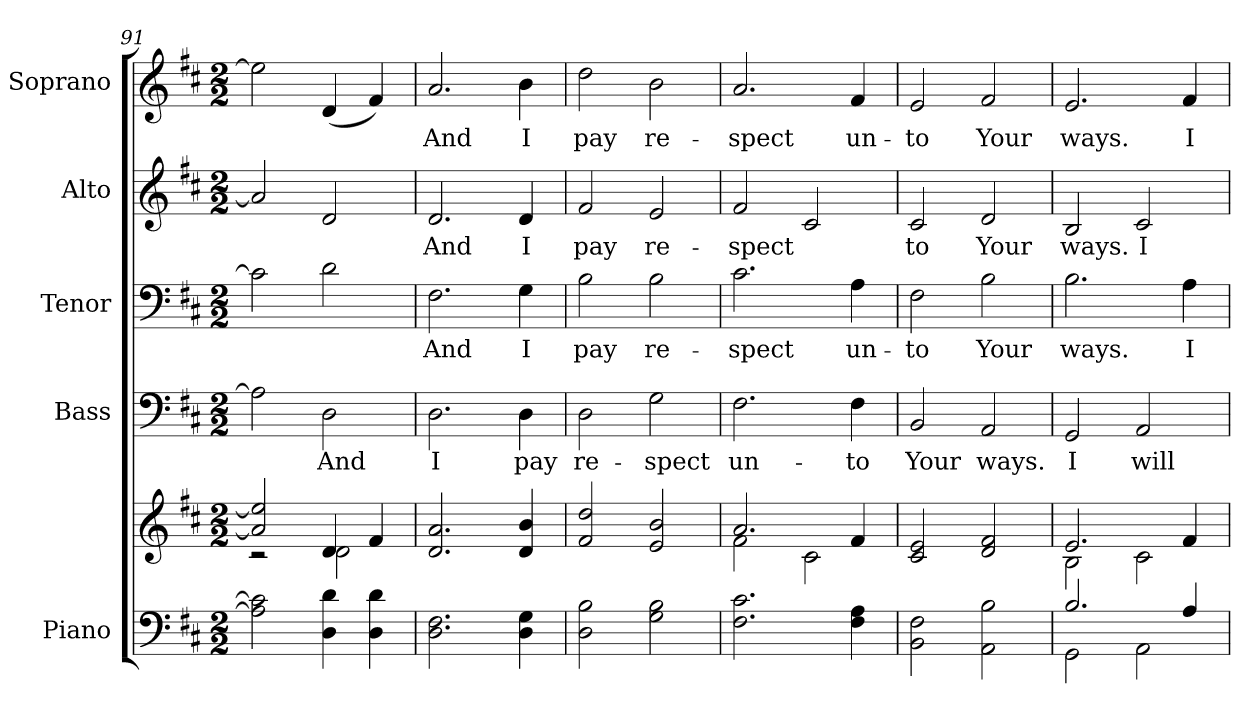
**kern	**kern	**kern	**text	**kern	**text	**kern	**text	**kern	**text
*part5	*part5	*part4	*part4	*part3	*part3	*part2	*part2	*part1	*part1
*staff6	*staff5	*staff4	*staff4	*staff3	*staff3	*staff2	*staff2	*staff1	*staff1
*I"Piano	*	*I"Bass	*	*I"Tenor	*	*I"Alto	*	*I"Soprano	*
*I'Pno.	*	*I'B.	*	*I'T.	*	*I'A.	*	*I'S.	*
*clefF4	*clefG2	*clefF4	*	*clefF4	*	*clefG2	*	*clefG2	*
*k[f#c#]	*k[f#c#]	*k[f#c#]	*	*k[f#c#]	*	*k[f#c#]	*	*k[f#c#]	*
*D:	*D:	*D:	*	*D:	*	*D:	*	*D:	*
*M2/2	*M2/2	*M2/2	*	*M2/2	*	*M2/2	*	*M2/2	*
=91	=91	=91	=91	=91	=91	=91	=91	=91	=91
*	*^	*	*	*	*	*	*	*	*
2Ai\] 2c#i]	2ai/] 2eei]	2r	2Ai\]	.	2c#i\]	.	2ai/]	.	2eei\]	.
!	!	!	!	!LO:LY:b:color=#000000	!	!	!	!	!	!
4Di\ 4di	4di/	2di\	2Di\	And	2di\	.	2di/	.	(4di/	.
4Di\ 4di	4f#i/	.	.	.	.	.	.	.	4f#i/)	.
*	*v	*v	*	*	*	*	*	*	*	*
=92	=92	=92	=92	=92	=92	=92	=92	=92	=92
!	!	!	!LO:LY:b:color=#000000	!	!	!	!	!	!
!	!	!	!	!	!LO:LY:b:color=#000000	!	!	!	!
!	!	!	!	!	!	!	!LO:LY:b:color=#000000	!	!
!	!	!	!	!	!	!	!	!	!LO:LY:b:color=#000000
2.Di\ 2.F#i	2.di/ 2.ai	2.Di\	I	2.F#i\	And	2.di/	And	2.ai/	And
!	!	!	!LO:LY:b:color=#000000	!	!	!	!	!	!
!	!	!	!	!	!LO:LY:b:color=#000000	!	!	!	!
!	!	!	!	!	!	!	!LO:LY:b:color=#000000	!	!
!	!	!	!	!	!	!	!	!	!LO:LY:b:color=#000000
4Di\ 4Gi	4di/ 4bi	4Di\	pay	4Gi\	I	4di/	I	4bi\	I
=93	=93	=93	=93	=93	=93	=93	=93	=93	=93
!	!	!	!LO:LY:b:color=#000000	!	!	!	!	!	!
!	!	!	!	!	!LO:LY:b:color=#000000	!	!	!	!
!	!	!	!	!	!	!	!LO:LY:b:color=#000000	!	!
!	!	!	!	!	!	!	!	!	!LO:LY:b:color=#000000
2Di\ 2Bi	2f#i/ 2ddi	2Di\	re-	2Bi\	pay	2f#i/	pay	2ddi\	pay
!	!	!	!LO:LY:b:color=#000000	!	!	!	!	!	!
!	!	!	!	!	!LO:LY:b:color=#000000	!	!	!	!
!	!	!	!	!	!	!	!LO:LY:b:color=#000000	!	!
!	!	!	!	!	!	!	!	!	!LO:LY:b:color=#000000
2Gi\ 2Bi	2ei/ 2bi	2Gi\	-spect	2Bi\	re-	2ei/	re-	2bi\	re-
=94	=94	=94	=94	=94	=94	=94	=94	=94	=94
*	*^	*	*	*	*	*	*	*	*
!	!	!	!	!LO:LY:b:color=#000000	!	!	!	!	!	!
!	!	!	!	!	!	!LO:LY:b:color=#000000	!	!	!	!
!	!	!	!	!	!	!	!	!LO:LY:b:color=#000000	!	!
!	!	!	!	!	!	!	!	!	!	!LO:LY:b:color=#000000
2.F#i\ 2.c#i	2.ai/	2f#i\	2.F#i\	un-	2.c#i\	-spect	2f#i/	-spect	2.ai/	-spect
.	.	2c#i\	.	.	.	.	2c#i/	.	.	.
!	!	!	!	!LO:LY:b:color=#000000	!	!	!	!	!	!
!	!	!	!	!	!	!LO:LY:b:color=#000000	!	!	!	!
!	!	!	!	!	!	!	!	!	!	!LO:LY:b:color=#000000
4F#i\ 4Ai	4f#i/	.	4F#i\	-to	4Ai\	un-	.	.	4f#i/	un-
*	*v	*v	*	*	*	*	*	*	*	*
=95	=95	=95	=95	=95	=95	=95	=95	=95	=95
!	!	!	!LO:LY:b:color=#000000	!	!	!	!	!	!
!	!	!	!	!	!LO:LY:b:color=#000000	!	!	!	!
!	!	!	!	!	!	!	!LO:LY:b:color=#000000	!	!
!	!	!	!	!	!	!	!	!	!LO:LY:b:color=#000000
2BBi\ 2F#i	2c#i/ 2ei	2BBi/	Your	2F#i\	-to	2c#i/	-to	2ei/	-to
!	!	!	!LO:LY:b:color=#000000	!	!	!	!	!	!
!	!	!	!	!	!LO:LY:b:color=#000000	!	!	!	!
!	!	!	!	!	!	!	!LO:LY:b:color=#000000	!	!
!	!	!	!	!	!	!	!	!	!LO:LY:b:color=#000000
2AAi\ 2Bi	2di/ 2f#i	2AAi/	ways.	2Bi\	Your	2di/	Your	2f#i/	Your
!!LO:PB:g=z
=96	=96	=96	=96	=96	=96	=96	=96	=96	=96
*^	*^	*	*	*	*	*	*	*	*
!	!	!	!	!	!LO:LY:b:color=#000000	!	!	!	!	!	!
!	!	!	!	!	!	!	!LO:LY:b:color=#000000	!	!	!	!
!	!	!	!	!	!	!	!	!	!LO:LY:b:color=#000000	!	!
!	!	!	!	!	!	!	!	!	!	!	!LO:LY:b:color=#000000
2.Bi/	2GGi\	2.ei/	2Bi\	2GGi/	I	2.Bi\	ways.	2Bi/	ways.	2.ei/	ways.
!	!	!	!	!	!LO:LY:b:color=#000000	!	!	!	!	!	!
!	!	!	!	!	!	!	!	!	!LO:LY:b:color=#000000	!	!
.	2AAi\	.	2c#i\	2AAi/	will	.	.	2c#i/	I	.	.
!	!	!	!	!	!	!	!LO:LY:b:color=#000000	!	!	!	!
!	!	!	!	!	!	!	!	!	!	!	!LO:LY:b:color=#000000
4Ai/	.	4f#i/	.	.	.	4Ai\	I	.	.	4f#i/	I
*v	*v	*	*	*	*	*	*	*	*	*	*
*	*v	*v	*	*	*	*	*	*	*	*
=	=	=	=	=	=	=	=	=	=
*-	*-	*-	*-	*-	*-	*-	*-	*-	*-
